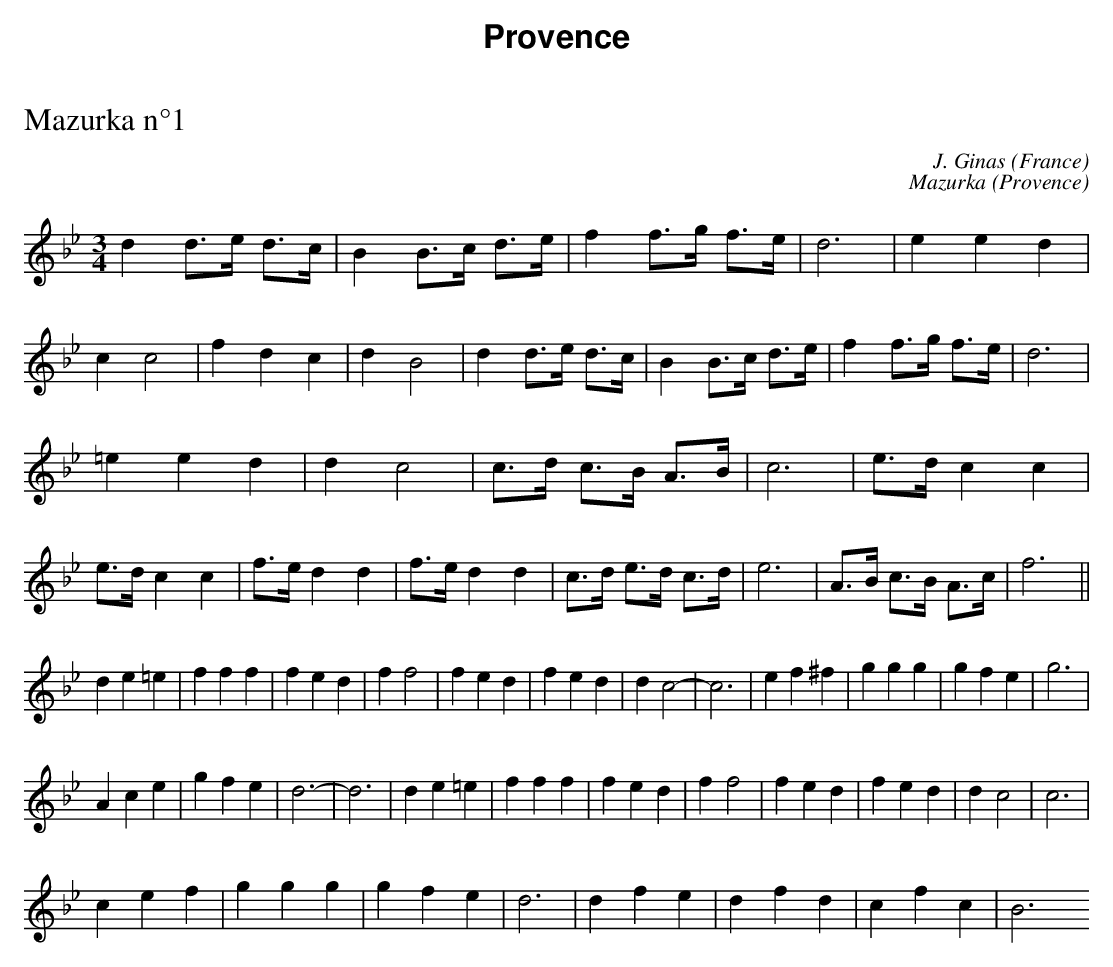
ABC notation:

X:1
T:Mazurka n°1
O:France
C:J. Ginas
K:Bb
L:1/8
M:3/4
d2d>e d>c | B2 B>c d>e | f2 f>g f>e | d6 | e2e2d2 | c2c4 | f2d2c2 | d2B4 | d2d>e d>c | B2 B>c d>e | f2 f>g f>e | d6 |
=e2e2d2 | d2c4 | c>d c>B A>B | c6 | e>d c2c2 | e>d c2c2 | f>e d2d2 | f>e d2d2 | c>d e>d c>d | e6 | A>B c>B A>c | f6 ||
[L:1/4] de=e | fff | fed | ff2 | fed | fed | dc2- | c3 | ef^f | ggg | gfe | g3 |
Ace | gfe | d3- | d3 | de=e | fff | fed | ff2 | fed | fed | dc2 | c3 |
cef | ggg | gfe | d3 | dfe | dfd | cfc | B3
